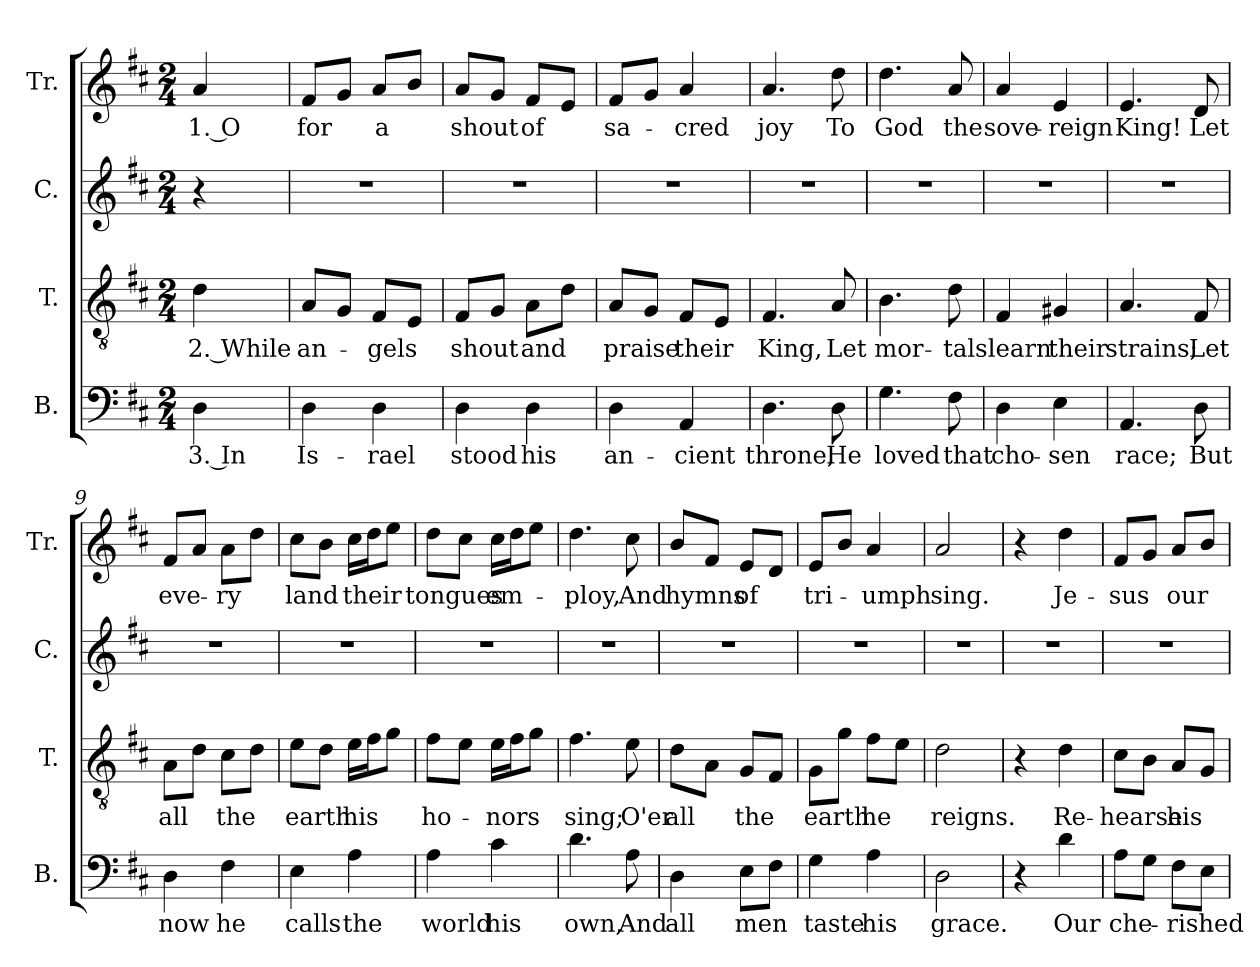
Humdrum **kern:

**kern	**text	**kern	**text	**kern	**kern	**text
*part4	*part4	*part3	*part3	*part2	*part1	*part1
*staff4	*staff4	*staff3	*staff3	*staff2	*staff1	*staff1
*I"B.	*	*I"T.	*	*I"C.	*I"Tr.	*
*I'B.	*	*I'T.	*	*I'C.	*I'Tr.	*
*clefF4	*	*clefGv2	*	*clefG2	*clefG2	*
*k[f#c#]	*	*k[f#c#]	*	*k[f#c#]	*k[f#c#]	*
*M2/4	*	*M2/4	*	*M2/4	*M2/4	*
*MM110	*	*MM110	*	*MM110	*MM110	*
=1	=1	=1	=1	=1	=1	=1
!	!LO:LY:b	!	!LO:LY:b	!	!	!LO:LY:b
4D\	3. In	4d\	2. While	4r	4a/	1. O
=2	=2	=2	=2	=2	=2	=2
!	!LO:LY:b	!	!LO:LY:b	!	!	!LO:LY:b
4D\	Is-	8A/L	an-	2r	8f#/L	for
.	.	8G/J	.	.	8g/J	.
!	!LO:LY:b	!	!LO:LY:b	!	!	!LO:LY:b
4D\	-rael	8F#/L	-gels	.	8a/L	a
.	.	8E/J	.	.	8b/J	.
=3	=3	=3	=3	=3	=3	=3
!	!LO:LY:b	!	!LO:LY:b	!	!	!LO:LY:b
4D\	stood	8F#/L	shout	2r	8a/L	shout
.	.	8G/J	.	.	8g/J	.
!	!LO:LY:b	!	!LO:LY:b	!	!	!LO:LY:b
4D\	his	8A\L	and	.	8f#/L	of
.	.	8d\J	.	.	8e/J	.
=4	=4	=4	=4	=4	=4	=4
!	!LO:LY:b	!	!LO:LY:b	!	!	!LO:LY:b
4D\	an-	8A/L	praise	2r	8f#/L	sa-
.	.	8G/J	.	.	8g/J	.
!	!LO:LY:b	!	!LO:LY:b	!	!	!LO:LY:b
4AA/	-cient	8F#/L	their	.	4a/	-cred
.	.	8E/J	.	.	.	.
=5	=5	=5	=5	=5	=5	=5
!	!LO:LY:b	!	!LO:LY:b	!	!	!LO:LY:b
4.D\	throne,	4.F#/	King,	2r	4.a/	joy
!	!LO:LY:b	!	!LO:LY:b	!	!	!LO:LY:b
8D\	He	8A/	Let	.	8dd\	To
=6	=6	=6	=6	=6	=6	=6
!	!LO:LY:b	!	!LO:LY:b	!	!	!LO:LY:b
4.G\	loved	4.B\	mor-	2r	4.dd\	God
!	!LO:LY:b	!	!LO:LY:b	!	!	!LO:LY:b
8F#\	that	8d\	-tals	.	8a/	the
=7	=7	=7	=7	=7	=7	=7
!	!LO:LY:b	!	!LO:LY:b	!	!	!LO:LY:b
4D\	cho-	4F#/	learn	2r	4a/	sove-
!	!LO:LY:b	!	!LO:LY:b	!	!	!LO:LY:b
4E\	-sen	4G#X/	their	.	4e/	-reign
=8	=8	=8	=8	=8	=8	=8
!	!LO:LY:b	!	!LO:LY:b	!	!	!LO:LY:b
4.AA/	race;	4.A/	strains;	2r	4.e/	King!
!	!LO:LY:b	!	!LO:LY:b	!	!	!LO:LY:b
8D\	But	8F#/	Let	.	8d/	Let
=9	=9	=9	=9	=9	=9	=9
!	!LO:LY:b	!	!LO:LY:b	!	!	!LO:LY:b
4D\	now	8A\L	all	2r	8f#/L	eve-
.	.	8d\J	.	.	8a/J	.
!	!LO:LY:b	!	!LO:LY:b	!	!	!LO:LY:b
4F#\	he	8c#\L	the	.	8a\L	-ry
.	.	8d\J	.	.	8dd\J	.
=10	=10	=10	=10	=10	=10	=10
!	!LO:LY:b	!	!LO:LY:b	!	!	!LO:LY:b
4E\	calls	8e\L	earth	2r	8cc#\L	land
.	.	8d\J	.	.	8b\J	.
!	!LO:LY:b	!	!LO:LY:b	!	!	!LO:LY:b
4A\	the	16e\LL	his	.	16cc#\LL	their
.	.	16f#\J	.	.	16dd\J	.
.	.	8g\J	.	.	8ee\J	.
=11	=11	=11	=11	=11	=11	=11
!	!LO:LY:b	!	!LO:LY:b	!	!	!LO:LY:b
4A\	world	8f#\L	ho-	2r	8dd\L	tongues
.	.	8e\J	.	.	8cc#\J	.
!	!LO:LY:b	!	!LO:LY:b	!	!	!LO:LY:b
4c#\	his	16e\LL	-nors	.	16cc#\LL	em-
.	.	16f#\J	.	.	16dd\J	.
.	.	8g\J	.	.	8ee\J	.
=12	=12	=12	=12	=12	=12	=12
!	!LO:LY:b	!	!LO:LY:b	!	!	!LO:LY:b
4.d\	own,	4.f#\	sing;	2r	4.dd\	-ploy,
!	!LO:LY:b	!	!LO:LY:b	!	!	!LO:LY:b
8A\	And	8e\	O'er	.	8cc#\	And
=13	=13	=13	=13	=13	=13	=13
!	!LO:LY:b	!	!LO:LY:b	!	!	!LO:LY:b
4D\	all	8d\L	all	2r	8b/L	hymns
.	.	8A\J	.	.	8f#/J	.
!	!LO:LY:b	!	!LO:LY:b	!	!	!LO:LY:b
8E\L	men	8G/L	the	.	8e/L	of
8F#\J	.	8F#/J	.	.	8d/J	.
=14	=14	=14	=14	=14	=14	=14
!	!LO:LY:b	!	!LO:LY:b	!	!	!LO:LY:b
4G\	taste	8G\L	earth	2r	8e/L	tri-
.	.	8g\J	.	.	8b/J	.
!	!LO:LY:b	!	!LO:LY:b	!	!	!LO:LY:b
4A\	his	8f#\L	he	.	4a/	-umph
.	.	8e\J	.	.	.	.
=15	=15	=15	=15	=15	=15	=15
!	!LO:LY:b	!	!LO:LY:b	!	!	!LO:LY:b
2D\	grace.	2d\	reigns.	2r	2a/	sing.
=16	=16	=16	=16	=16	=16	=16
4r	.	4r	.	2r	4r	.
!	!LO:LY:b	!	!LO:LY:b	!	!	!LO:LY:b
4d\	Our	4d\	Re-	.	4dd\	Je-
=17	=17	=17	=17	=17	=17	=17
!	!LO:LY:b	!	!LO:LY:b	!	!	!LO:LY:b
8A\L	che-	8c#\L	-hearse	2r	8f#/L	-sus
8G\J	.	8B\J	.	.	8g/J	.
!	!LO:LY:b	!	!LO:LY:b	!	!	!LO:LY:b
8F#\L	-rished	8A/L	his	.	8a/L	our
8E\J	.	8G/J	.	.	8b/J	.
=	=	=	=	=	=	=
*-	*-	*-	*-	*-	*-	*-
